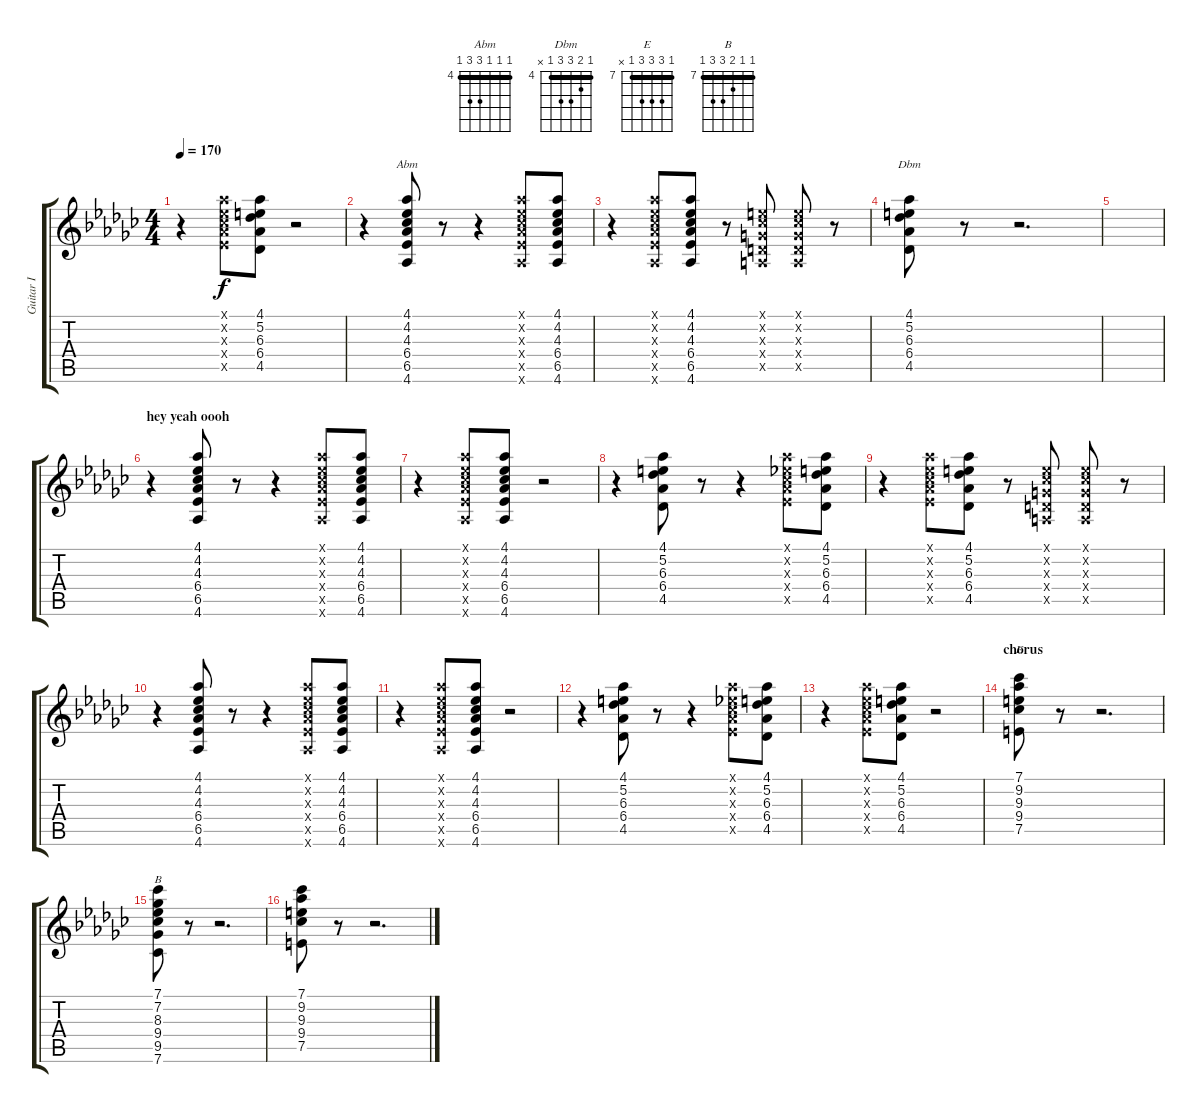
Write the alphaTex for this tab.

\track ("Guitar I" "Guitar I") {instrument acousticguitarnylon}
\staff {score tabs}
\tuning (E4 B3 G3 D3 A2 E2) {hide}
\chord ("Abm" 4 4 4 6 6 4) {firstfret 4 barre 4}
\chord ("Dbm" 4 5 6 6 4 x) {firstfret 4 barre 4}
\chord ("E" 7 9 9 9 7 x) {firstfret 7 barre 7}
\chord ("B" 7 7 8 9 9 7) {firstfret 7 barre 7}
\ts (4 4)
\tempo 170
\clef g2
\ks ebminor
r.4{dy f} (4.1{x} 4.2{x} 4.3{x} 6.4{x} 6.5{x}).8 (4.1 5.2 6.3 6.4 4.5).8 r.2 |
r.4 (4.1 4.2 4.3 6.4 6.5 4.6).8{ch "Abm"} r.8 r.4 (4.1{x} 4.2{x} 4.3{x} 6.4{x} 6.5{x} 4.6{x}).8 (4.1 4.2 4.3 6.4 6.5 4.6).8 |
r.4 (4.1{x} 4.2{x} 4.3{x} 6.4{x} 6.5{x} 4.6{x}).8 (4.1 4.2 4.3 6.4 6.5 4.6).8 r.8 (0.1{x} 0.2{x} 0.3{x} 0.4{x} 0.5{x}).8 (0.1{x} 0.2{x} 0.3{x} 0.4{x} 0.5{x}).8 r.8 |
(4.1 5.2 6.3 6.4 4.5).8{ch "Dbm"} r.8 r.2{d} |
|
\section ("" "hey yeah oooh")
r.4 (4.1 4.2 4.3 6.4 6.5 4.6).8 r.8 r.4 (4.1{x} 4.2{x} 4.3{x} 6.4{x} 6.5{x} 4.6{x}).8 (4.1 4.2 4.3 6.4 6.5 4.6).8 |
r.4 (4.1{x} 4.2{x} 4.3{x} 6.4{x} 6.5{x} 4.6{x}).8 (4.1 4.2 4.3 6.4 6.5 4.6).8 r.2 |
r.4 (4.1 5.2 6.3 6.4 4.5).8 r.8 r.4 (4.1{x} 4.2{x} 4.3{x} 6.4{x} 6.5{x}).8 (4.1 5.2 6.3 6.4 4.5).8 |
r.4 (4.1{x} 4.2{x} 4.3{x} 6.4{x} 6.5{x}).8 (4.1 5.2 6.3 6.4 4.5).8 r.8 (0.1{x} 0.2{x} 0.3{x} 0.4{x} 0.5{x}).8 (0.1{x} 0.2{x} 0.3{x} 0.4{x} 0.5{x}).8 r.8 |
r.4 (4.1 4.2 4.3 6.4 6.5 4.6).8 r.8 r.4 (4.1{x} 4.2{x} 4.3{x} 6.4{x} 6.5{x} 4.6{x}).8 (4.1 4.2 4.3 6.4 6.5 4.6).8 |
r.4 (4.1{x} 4.2{x} 4.3{x} 6.4{x} 6.5{x} 4.6{x}).8 (4.1 4.2 4.3 6.4 6.5 4.6).8 r.2 |
r.4 (4.1 5.2 6.3 6.4 4.5).8 r.8 r.4 (4.1{x} 4.2{x} 4.3{x} 6.4{x} 6.5{x}).8 (4.1 5.2 6.3 6.4 4.5).8 |
r.4 (4.1{x} 4.2{x} 4.3{x} 6.4{x} 6.5{x}).8 (4.1 5.2 6.3 6.4 4.5).8 r.2 |
\section ("" "chorus")
(7.1 9.2 9.3 9.4 7.5).8{ch "E"} r.8 r.2{d} |
(7.1 7.2 8.3 9.4 9.5 7.6).8{ch "B"} r.8 r.2{d} |
(7.1 9.2 9.3 9.4 7.5).8 r.8 r.2{d}
